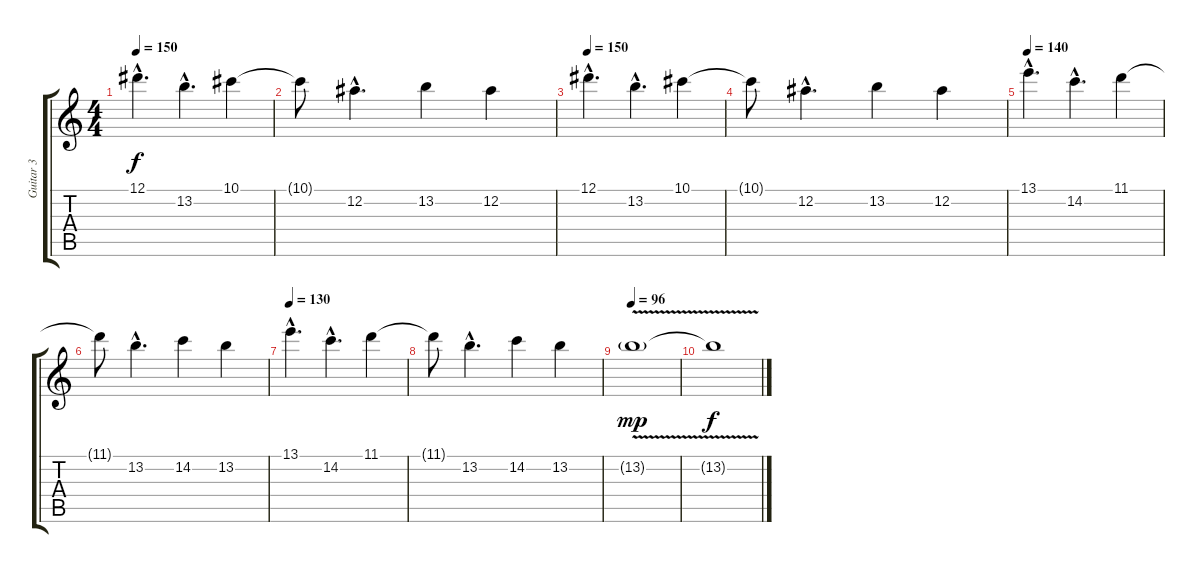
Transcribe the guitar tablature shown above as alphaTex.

\track ("Guitar 3" "Guitar 3") {instrument distortionguitar}
\staff {score tabs}
\tuning (Eb4 Bb3 Gb3 Db3 Ab2 Eb2) {hide}
\ts (4 4)
\tempo 150
\clef g2
\ks c
12.1{hac}.4{d dy f} 13.2{hac}.4{d} 10.1.4 |
10.1{t}.8 12.2{hac}.4{d} 13.2.4 12.2.4 |
\tempo 150
12.1{hac}.4{d} 13.2{hac}.4{d} 10.1.4 |
10.1{t}.8 12.2{hac}.4{d} 13.2.4 12.2.4 |
\tempo 140
13.1{hac}.4{d} 14.2{hac}.4{d} 11.1.4 |
11.1{t}.8 13.2{hac}.4{d} 14.2.4 13.2.4 |
\tempo 130
13.1{hac}.4{d} 14.2{hac}.4{d} 11.1.4 |
11.1{t}.8 13.2{hac}.4{d} 14.2.4 13.2.4 |
\tempo 96
13.2{v g}.1{dy mp} |
13.2{t}.1{dy f}
